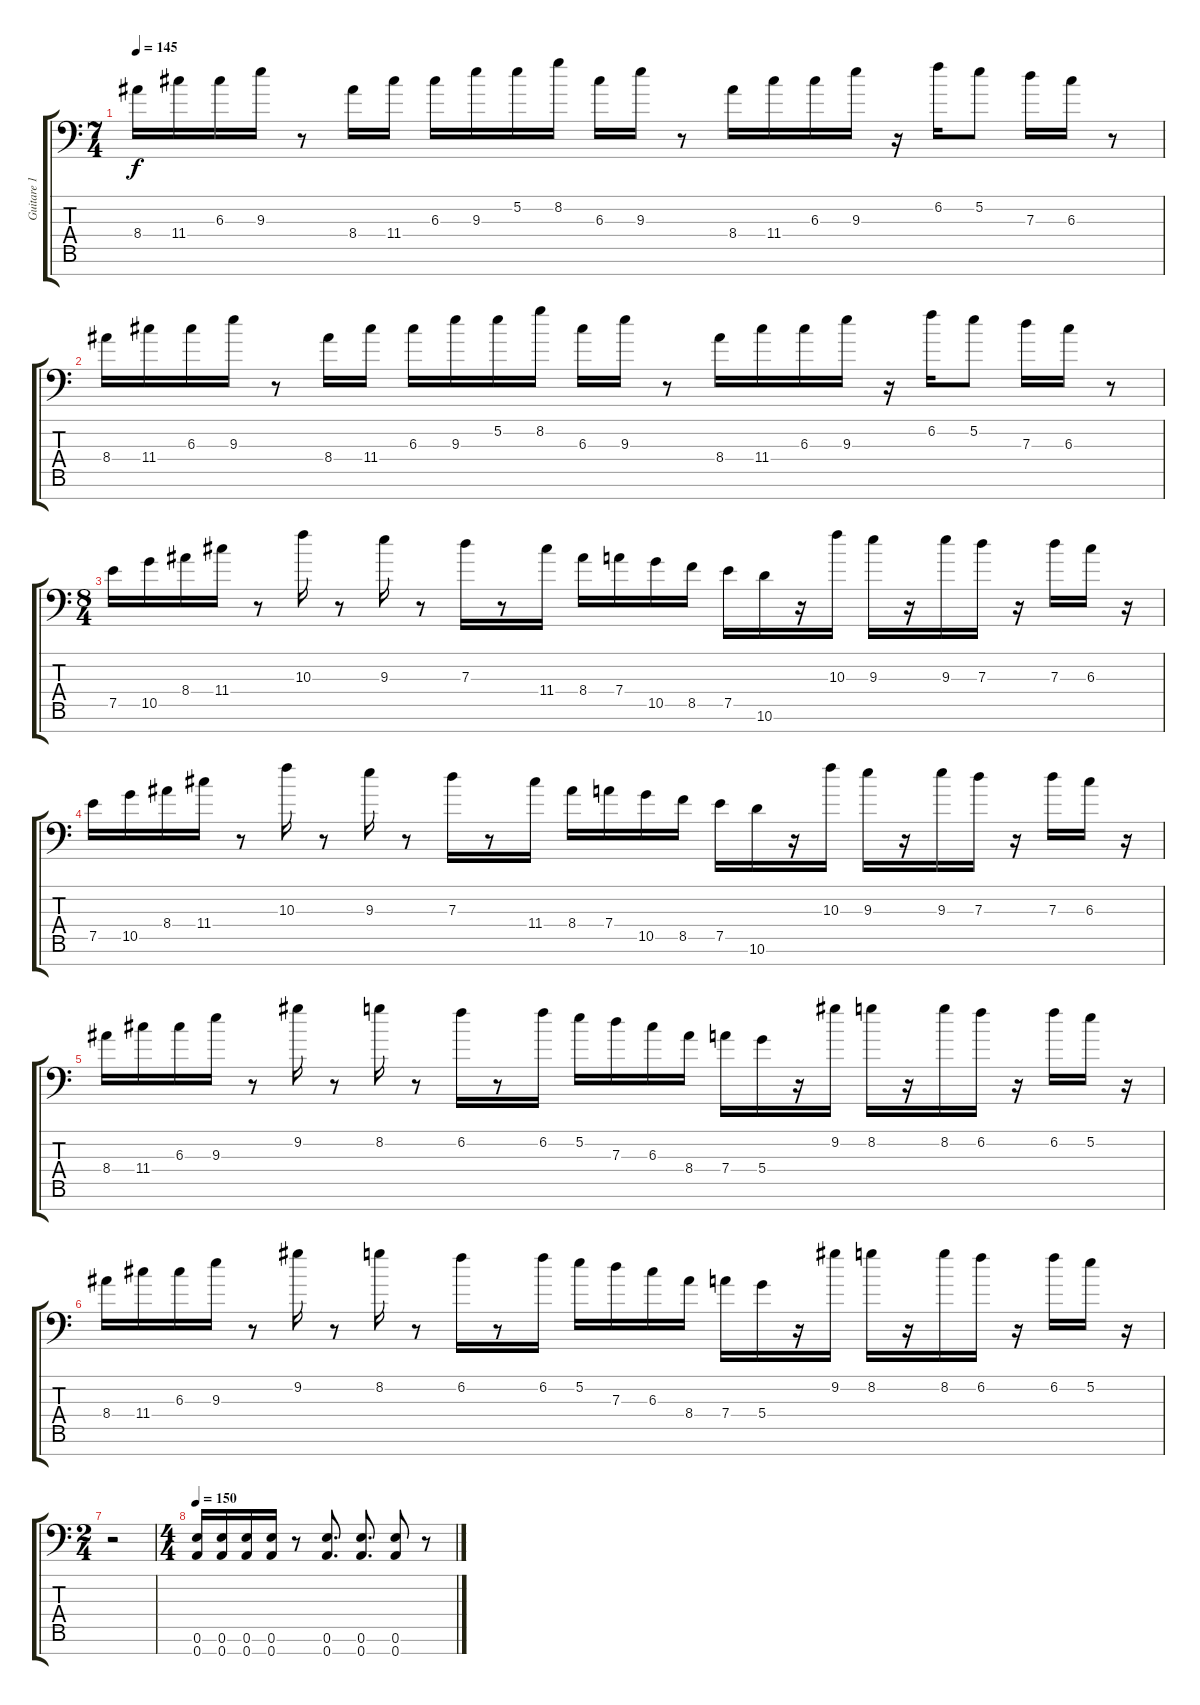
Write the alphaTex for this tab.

\track ("Guitare 1" "Guitare 1") {instrument distortionguitar}
\staff {score tabs}
\tuning (E4 B3 G3 D3 A2 E2 A1) {hide}
\ts (7 4)
\tempo 145
\clef f4
\ks c
8.4.16{dy f} 11.4.16 6.3.16 9.3.16 r.8 8.4.16 11.4.16 6.3.16 9.3.16 5.2.16 8.2.16 6.3.16 9.3.16 r.8 8.4.16 11.4.16 6.3.16 9.3.16 r.16 6.2.16 5.2.8 7.3.16 6.3.16 r.8 |
8.4.16 11.4.16 6.3.16 9.3.16 r.8 8.4.16 11.4.16 6.3.16 9.3.16 5.2.16 8.2.16 6.3.16 9.3.16 r.8 8.4.16 11.4.16 6.3.16 9.3.16 r.16 6.2.16 5.2.8 7.3.16 6.3.16 r.8 |
\ts (8 4)
7.5.16 10.5.16 8.4.16 11.4.16 r.8 10.3.16 r.8 9.3.16 r.8 7.3.16 r.8 11.4.16 8.4.16 7.4.16 10.5.16 8.5.16 7.5.16 10.6.16 r.16 10.3.16 9.3.16 r.16 9.3.16 7.3.16 r.16 7.3.16 6.3.16 r.16 |
7.5.16 10.5.16 8.4.16 11.4.16 r.8 10.3.16 r.8 9.3.16 r.8 7.3.16 r.8 11.4.16 8.4.16 7.4.16 10.5.16 8.5.16 7.5.16 10.6.16 r.16 10.3.16 9.3.16 r.16 9.3.16 7.3.16 r.16 7.3.16 6.3.16 r.16 |
8.4.16 11.4.16 6.3.16 9.3.16 r.8 9.2.16 r.8 8.2.16 r.8 6.2.16 r.8 6.2.16 5.2.16 7.3.16 6.3.16 8.4.16 7.4.16 5.4.16 r.16 9.2.16 8.2.16 r.16 8.2.16 6.2.16 r.16 6.2.16 5.2.16 r.16 |
8.4.16 11.4.16 6.3.16 9.3.16 r.8 9.2.16 r.8 8.2.16 r.8 6.2.16 r.8 6.2.16 5.2.16 7.3.16 6.3.16 8.4.16 7.4.16 5.4.16 r.16 9.2.16 8.2.16 r.16 8.2.16 6.2.16 r.16 6.2.16 5.2.16 r.16 |
\ts (2 4)
r.2 |
\ts (4 4)
\tempo 150
(0.6 0.7).16 (0.6 0.7).16 (0.6 0.7).16 (0.6 0.7).16 r.8 (0.6 0.7).8{d} (0.6 0.7).8{d} (0.6 0.7).8 r.8
